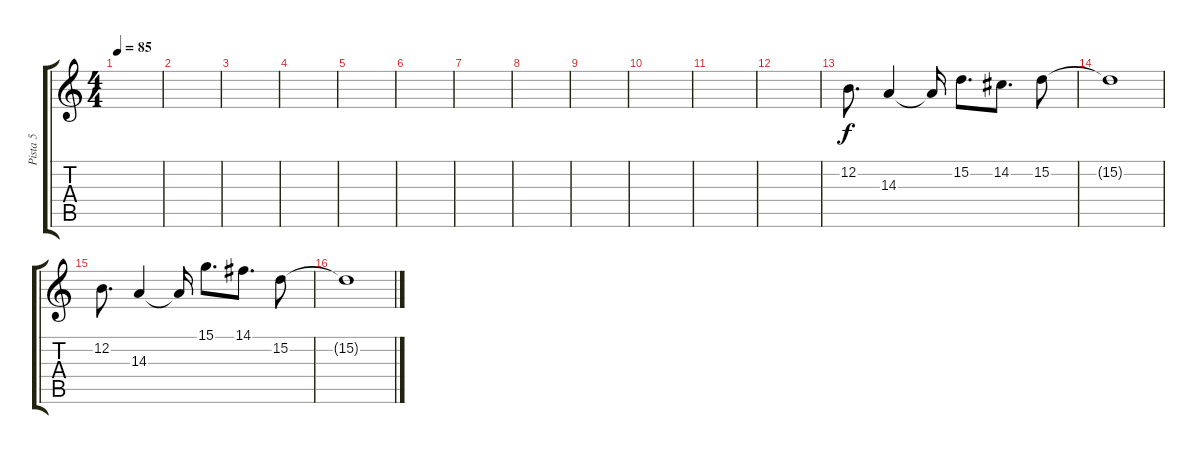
\track ("Pista 5" "Pista 5") {instrument lead2sawtooth}
\staff {score tabs}
\tuning (E4 B3 G3 D3 A2 E2) {hide}
\ts (4 4)
\tempo 85
\clef g2
\ks c
|
|
|
|
|
|
|
|
|
|
|
|
12.2.8{d} 14.3.4 14.3{t}.16 15.2.8{d} 14.2.8{d} 15.2.8 |
15.2{t}.1 |
12.2.8{d} 14.3.4 14.3{t}.16 15.1.8{d} 14.1.8{d} 15.2.8 |
15.2{t}.1
